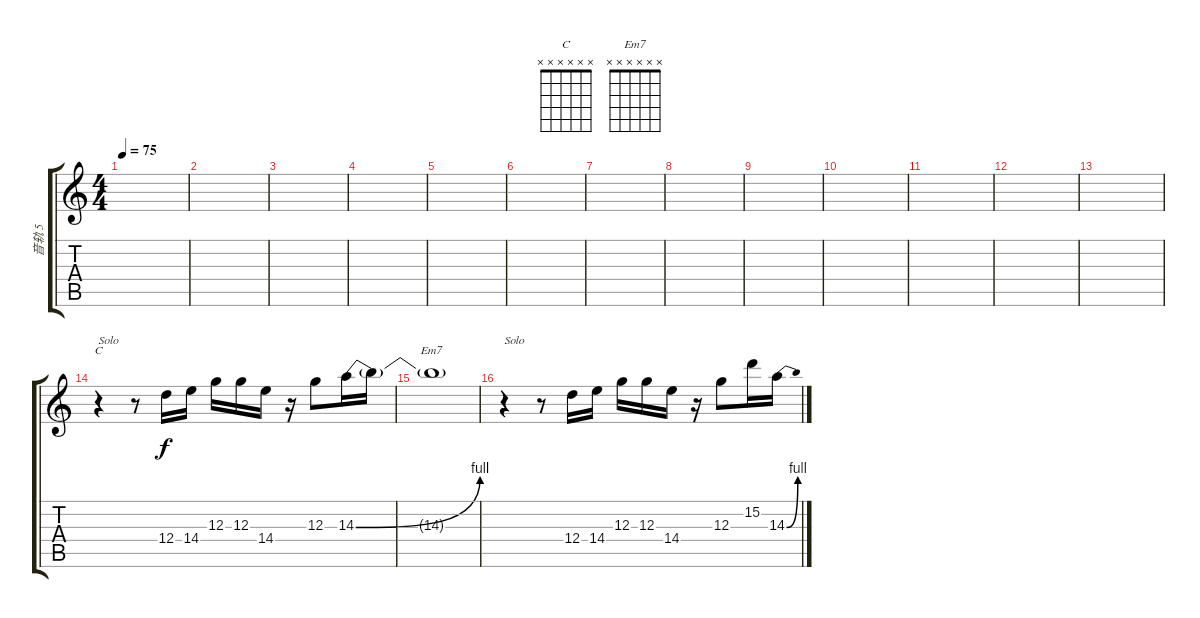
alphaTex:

\track ("音轨 5" "音轨 5") {instrument overdrivenguitar}
\staff {score tabs}
\tuning (E4 B3 G3 D3 A2 E2) {hide}
\chord ("C" x x x x x x)
\chord ("Em7" x x x x x x)
\ts (4 4)
\tempo 75
\clef g2
\ks c
|
|
|
|
|
|
|
|
|
|
|
|
|
r.4{ch "C" txt "Solo"} r.8 12.4.16 14.4.16 12.3.16 12.3.16 14.4.16 r.16 12.3.8 14.3{be (bend 0 0 60 4)}.16 14.3{t}.16 |
14.3{t}.1{ch "Em7"} |
r.4{txt "Solo"} r.8 12.4.16 14.4.16 12.3.16 12.3.16 14.4.16 r.16 12.3.8 15.2.16 14.3{be (bend 0 0 60 4)}.16
